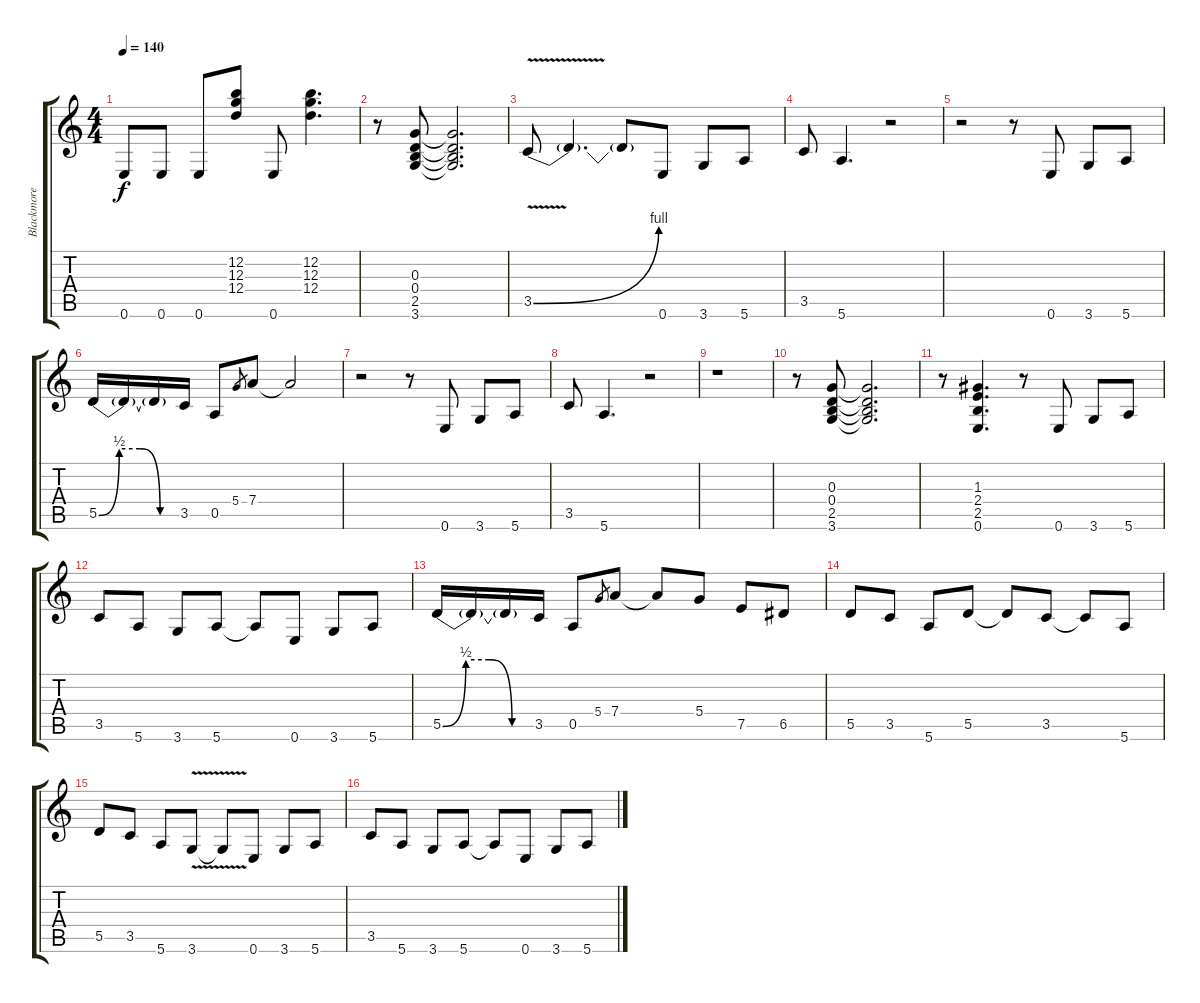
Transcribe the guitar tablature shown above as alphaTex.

\track ("Blackmore" "Blackmore") {instrument distortionguitar}
\staff {score tabs}
\tuning (E4 B3 G3 D3 A2 E2) {hide}
\ts (4 4)
\tempo 140
\clef g2
\ks c
0.6.8{dy f} 0.6.8 0.6.8 (12.2 12.3 12.4).8 0.6.8 (12.2 12.3 12.4).4{d} |
r.8{volume 14} (0.3 0.4 2.5 3.6).8 (0.3{t} 0.4{t} 2.5{t} 3.6{t}).2{d} |
3.5{be (bend 0 0 60 4) v}.8 3.5{t}.4{d} 3.5{t}.8 0.6.8 3.6.8 5.6.8 |
3.5.8 5.6.4{d} r.2 |
r.2 r.8 0.6.8 3.6.8 5.6.8 |
5.5{be (custom 0 0 15 2 30 2 45 0 60 0)}.16 5.5{t}.16 5.5{t}.16 3.5.16 0.5.8 5.4.8{gr} 7.4.8 7.4{t}.2 |
r.2 r.8 0.6.8 3.6.8 5.6.8 |
3.5.8 5.6.4{d} r.2 |
r.1 |
r.8 (0.3 0.4 2.5 3.6).8 (0.3{t} 0.4{t} 2.5{t} 3.6{t}).2{d} |
r.8 (1.3 2.4 2.5 0.6).4{d} r.8 0.6.8 3.6.8 5.6.8 |
3.5.8 5.6.8 3.6.8 5.6.8 5.6{t}.8 0.6.8 3.6.8 5.6.8 |
5.5{be (custom 0 0 15 2 30 2 45 0 60 0)}.16 5.5{t}.16 5.5{t}.16 3.5.16 0.5.8 5.4.8{gr} 7.4.8 7.4{t}.8 5.4.8 7.5.8 6.5.8 |
5.5.8 3.5.8 5.6.8 5.5.8 5.5{t}.8 3.5.8 3.5{t}.8 5.6.8 |
5.5.8 3.5.8 5.6.8 3.6{v}.8 3.6{t}.8 0.6.8 3.6.8 5.6.8 |
3.5.8 5.6.8 3.6.8 5.6.8 5.6{t}.8 0.6.8 3.6.8 5.6.8
